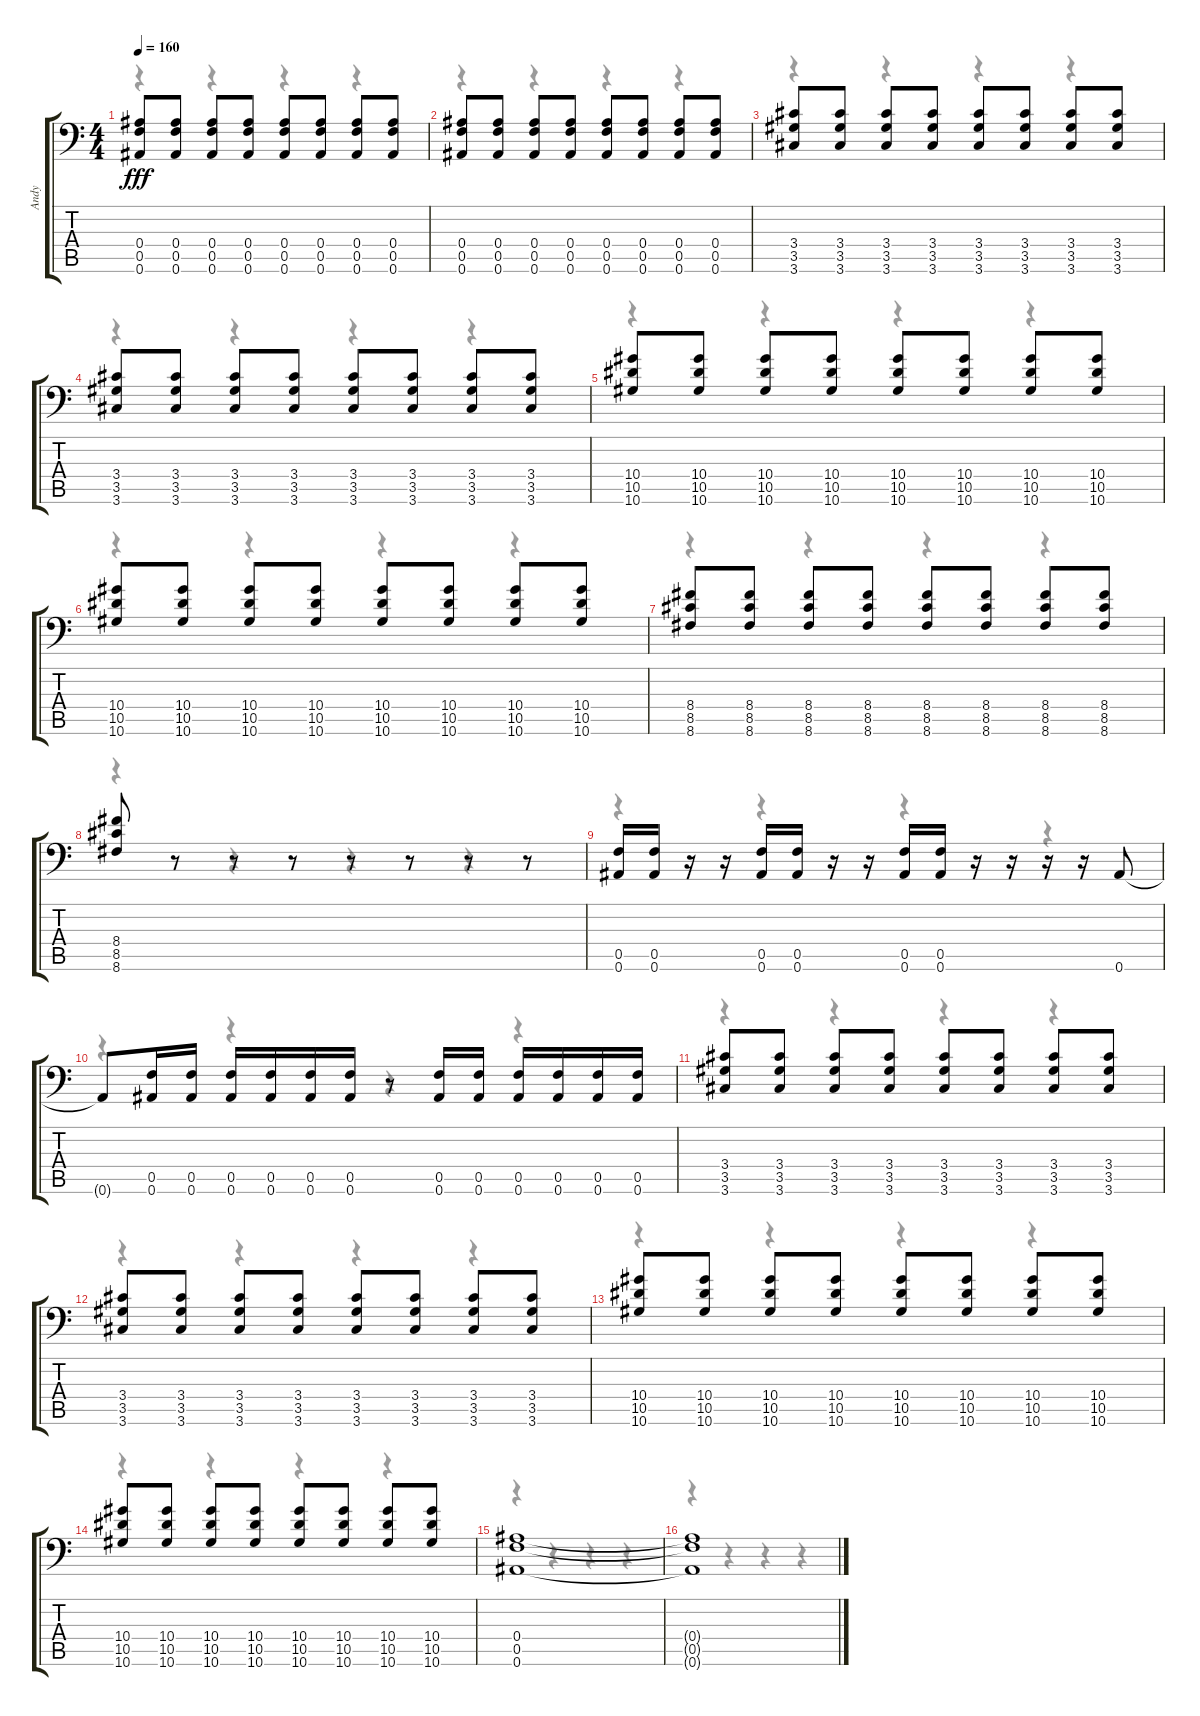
\track ("Andy" "Andy") {instrument distortionguitar}
\staff {score tabs}
\tuning (C4 G3 Eb3 Bb2 F2 Bb1) {hide}
\voice
\ts (4 4)
\tempo 160
\clef f4
\ks c
(0.4 0.5 0.6).8{dy fff} (0.4 0.5 0.6).8 (0.4 0.5 0.6).8 (0.4 0.5 0.6).8 (0.4 0.5 0.6).8 (0.4 0.5 0.6).8 (0.4 0.5 0.6).8 (0.4 0.5 0.6).8 |
(0.4 0.5 0.6).8 (0.4 0.5 0.6).8 (0.4 0.5 0.6).8 (0.4 0.5 0.6).8 (0.4 0.5 0.6).8 (0.4 0.5 0.6).8 (0.4 0.5 0.6).8 (0.4 0.5 0.6).8 |
(3.4 3.5 3.6).8 (3.4 3.5 3.6).8 (3.4 3.5 3.6).8 (3.4 3.5 3.6).8 (3.4 3.5 3.6).8 (3.4 3.5 3.6).8 (3.4 3.5 3.6).8 (3.4 3.5 3.6).8 |
(3.4 3.5 3.6).8 (3.4 3.5 3.6).8 (3.4 3.5 3.6).8 (3.4 3.5 3.6).8 (3.4 3.5 3.6).8 (3.4 3.5 3.6).8 (3.4 3.5 3.6).8 (3.4 3.5 3.6).8 |
(10.4 10.5 10.6).8 (10.4 10.5 10.6).8 (10.4 10.5 10.6).8 (10.4 10.5 10.6).8 (10.4 10.5 10.6).8 (10.4 10.5 10.6).8 (10.4 10.5 10.6).8 (10.4 10.5 10.6).8 |
(10.4 10.5 10.6).8 (10.4 10.5 10.6).8 (10.4 10.5 10.6).8 (10.4 10.5 10.6).8 (10.4 10.5 10.6).8 (10.4 10.5 10.6).8 (10.4 10.5 10.6).8 (10.4 10.5 10.6).8 |
(8.4 8.5 8.6).8 (8.4 8.5 8.6).8 (8.4 8.5 8.6).8 (8.4 8.5 8.6).8 (8.4 8.5 8.6).8 (8.4 8.5 8.6).8 (8.4 8.5 8.6).8 (8.4 8.5 8.6).8 |
(8.4 8.5 8.6).8 r.8 r.8 r.8 r.8 r.8 r.8 r.8 |
(0.5 0.6).16 (0.5 0.6).16 r.16 r.16 (0.5 0.6).16 (0.5 0.6).16 r.16 r.16 (0.5 0.6).16 (0.5 0.6).16 r.16 r.16 r.16 r.16 0.6.8 |
0.6{t}.8 (0.5 0.6).16 (0.5 0.6).16 (0.5 0.6).16 (0.5 0.6).16 (0.5 0.6).16 (0.5 0.6).16 r.8 (0.5 0.6).16 (0.5 0.6).16 (0.5 0.6).16 (0.5 0.6).16 (0.5 0.6).16 (0.5 0.6).16 |
(3.4 3.5 3.6).8 (3.4 3.5 3.6).8 (3.4 3.5 3.6).8 (3.4 3.5 3.6).8 (3.4 3.5 3.6).8 (3.4 3.5 3.6).8 (3.4 3.5 3.6).8 (3.4 3.5 3.6).8 |
(3.4 3.5 3.6).8 (3.4 3.5 3.6).8 (3.4 3.5 3.6).8 (3.4 3.5 3.6).8 (3.4 3.5 3.6).8 (3.4 3.5 3.6).8 (3.4 3.5 3.6).8 (3.4 3.5 3.6).8 |
(10.4 10.5 10.6).8 (10.4 10.5 10.6).8 (10.4 10.5 10.6).8 (10.4 10.5 10.6).8 (10.4 10.5 10.6).8 (10.4 10.5 10.6).8 (10.4 10.5 10.6).8 (10.4 10.5 10.6).8 |
(10.4 10.5 10.6).8 (10.4 10.5 10.6).8 (10.4 10.5 10.6).8 (10.4 10.5 10.6).8 (10.4 10.5 10.6).8 (10.4 10.5 10.6).8 (10.4 10.5 10.6).8 (10.4 10.5 10.6).8 |
(0.4 0.5 0.6).1 |
(0.4{t} 0.5{t} 0.6{t}).1
\voice
\clef f4
\ottava regular
\simile none
\ks c
r.4{dy f} r.4 r.4 r.4 |
r.4 r.4 r.4 r.4 |
r.4 r.4 r.4 r.4 |
r.4 r.4 r.4 r.4 |
r.4 r.4 r.4 r.4 |
r.4 r.4 r.4 r.4 |
r.4 r.4 r.4 r.4 |
r.4 r.4 r.4 r.4 |
r.4 r.4 r.4 r.4 |
r.4 r.4 r.4 r.4 |
r.4 r.4 r.4 r.4 |
r.4 r.4 r.4 r.4 |
r.4 r.4 r.4 r.4 |
r.4 r.4 r.4 r.4 |
r.4 r.4 r.4 r.4 |
r.4 r.4 r.4 r.4
